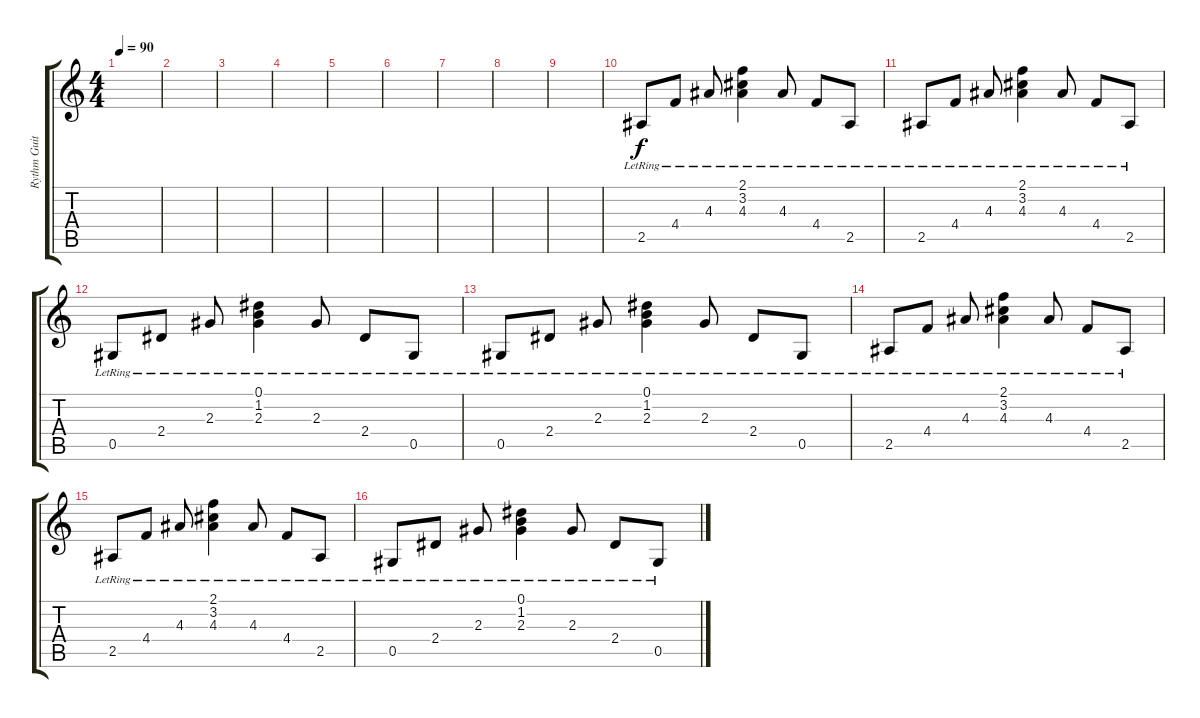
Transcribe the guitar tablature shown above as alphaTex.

\track ("Rythm Guitar" "Rythm Guit") {instrument distortionguitar}
\staff {score tabs}
\tuning (Eb4 Bb3 Gb3 Db3 Ab2 Eb2) {hide}
\ts (4 4)
\tempo 90
\clef g2
\ks c
|
|
|
|
|
|
|
|
|
2.5{lr}.8{volume 12 instrument acousticguitarsteel} 4.4{lr}.8 4.3{lr}.8 (2.1{lr} 3.2{lr} 4.3{lr}).4 4.3{lr}.8 4.4{lr}.8 2.5{lr}.8 |
2.5{lr}.8 4.4{lr}.8 4.3{lr}.8 (2.1{lr} 3.2{lr} 4.3{lr}).4 4.3{lr}.8 4.4{lr}.8 2.5{lr}.8 |
0.5{lr}.8 2.4{lr}.8 2.3{lr}.8 (0.1{lr} 1.2{lr} 2.3{lr}).4 2.3{lr}.8 2.4{lr}.8 0.5{lr}.8 |
0.5{lr}.8 2.4{lr}.8 2.3{lr}.8 (0.1{lr} 1.2{lr} 2.3{lr}).4 2.3{lr}.8 2.4{lr}.8 0.5{lr}.8 |
2.5{lr}.8 4.4{lr}.8 4.3{lr}.8 (2.1{lr} 3.2{lr} 4.3{lr}).4 4.3{lr}.8 4.4{lr}.8 2.5{lr}.8 |
2.5{lr}.8 4.4{lr}.8 4.3{lr}.8 (2.1{lr} 3.2{lr} 4.3{lr}).4 4.3{lr}.8 4.4{lr}.8 2.5{lr}.8 |
0.5{lr}.8 2.4{lr}.8 2.3{lr}.8 (0.1{lr} 1.2{lr} 2.3{lr}).4 2.3{lr}.8 2.4{lr}.8 0.5{lr}.8
